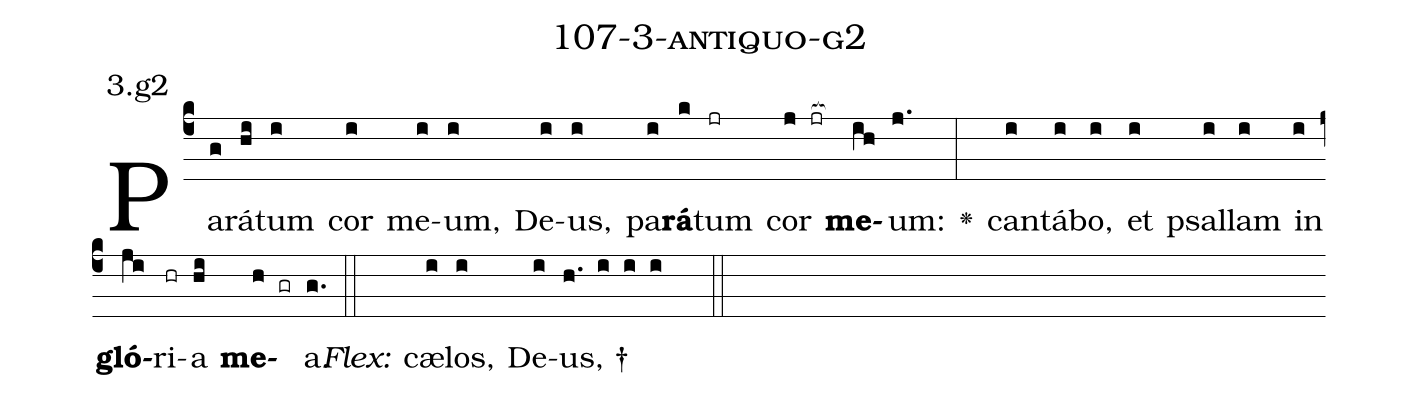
name: 107-3-antiquo-g2;
annotation: 3.g2;
%%
(c4)Pa(g)rá(hi)tum(i) cor(i) me(i)um,(i) De(i)us,(i) pa(i)<b>rá</b>(k)tum(jr) cor(j jr[ocb:1{]) <b>me</b>(ih[ocb:0}])um:(j.) <v>\greheightstar</v>(:) can(i)tá(i)bo,(i) et(i) psal(i)lam(i) in(i) <b>gló</b>(ji)ri(hr)a(hi) <b>me</b>(h gr)a.(g.) (::)
<i>Flex:</i>()  cæ(i)los,(i) De(i)us, †(h. i i i  ::)

%E(i) u(i) o(ji) u(hi) a(h) e.(g.) (::)
